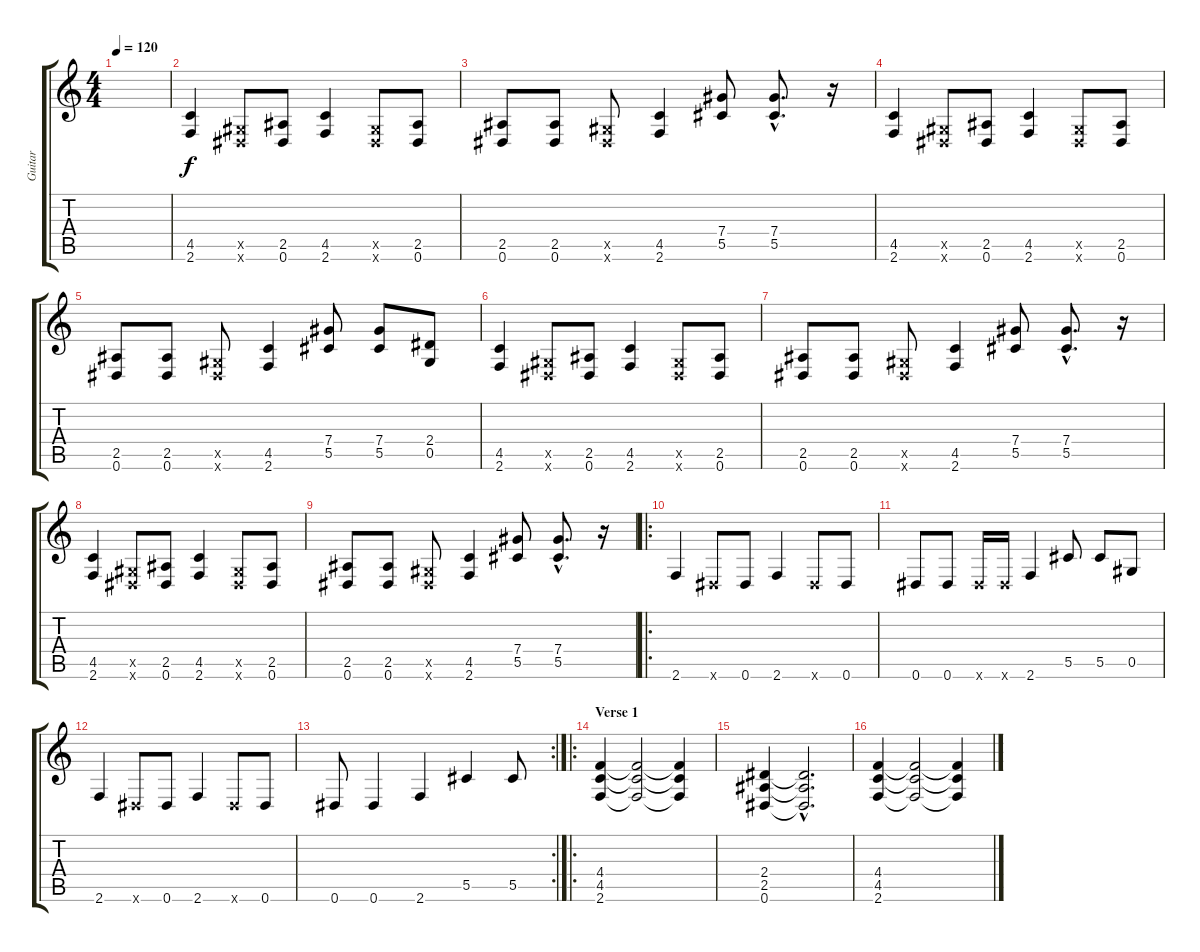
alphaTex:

\track ("Guitar" "Guitar") {instrument overdrivenguitar}
\staff {score tabs}
\tuning (Eb4 Bb3 Gb3 Db3 Ab2 Eb2) {hide}
\ts (4 4)
\tempo 120
\clef g2
\ks c
|
(4.5 2.6).4 (0.5{x} 0.6{x}).8 (2.5 0.6).8 (4.5 2.6).4 (0.5{x} 0.6{x}).8 (2.5 0.6).8 |
(2.5 0.6).8 (2.5 0.6).8 (0.5{x} 0.6{x}).8 (4.5 2.6).4 (7.4 5.5).8 (7.4{hac} 5.5{hac}).8{d} r.16 |
(4.5 2.6).4 (0.5{x} 0.6{x}).8 (2.5 0.6).8 (4.5 2.6).4 (0.5{x} 0.6{x}).8 (2.5 0.6).8 |
(2.5 0.6).8 (2.5 0.6).8 (0.5{x} 0.6{x}).8 (4.5 2.6).4 (7.4 5.5).8 (7.4 5.5).8 (2.4 0.5).8 |
(4.5 2.6).4 (0.5{x} 0.6{x}).8 (2.5 0.6).8 (4.5 2.6).4 (0.5{x} 0.6{x}).8 (2.5 0.6).8 |
(2.5 0.6).8 (2.5 0.6).8 (0.5{x} 0.6{x}).8 (4.5 2.6).4 (7.4 5.5).8 (7.4{hac} 5.5{hac}).8{d} r.16 |
(4.5 2.6).4 (0.5{x} 0.6{x}).8 (2.5 0.6).8 (4.5 2.6).4 (0.5{x} 0.6{x}).8 (2.5 0.6).8 |
(2.5 0.6).8 (2.5 0.6).8 (0.5{x} 0.6{x}).8 (4.5 2.6).4 (7.4 5.5).8 (7.4{hac} 5.5{hac}).8{d} r.16 |
\ro
2.6.4 0.6{x}.8 0.6.8 2.6.4 0.6{x}.8 0.6.8 |
0.6.8 0.6.8 0.6{x}.16 0.6{x}.16 2.6.4 5.5.8 5.5.8 0.5.8 |
2.6.4 0.6{x}.8 0.6.8 2.6.4 0.6{x}.8 0.6.8 |
\rc 2
0.6.8 0.6.4 2.6.4 5.5.4 5.5.8 |
\ro
\section ("" "Verse 1")
(4.4 4.5 2.6).4 (4.4{t} 4.5{t} 2.6{t}).2 (4.4{t} 4.5{t} 2.6{t}).4 |
(2.4 2.5 0.6).4 (2.4{hac t} 2.5{hac t} 0.6{hac t}).2{d} |
(4.4 4.5 2.6).4 (4.4{t} 4.5{t} 2.6{t}).2 (4.4{t} 4.5{t} 2.6{t}).4
